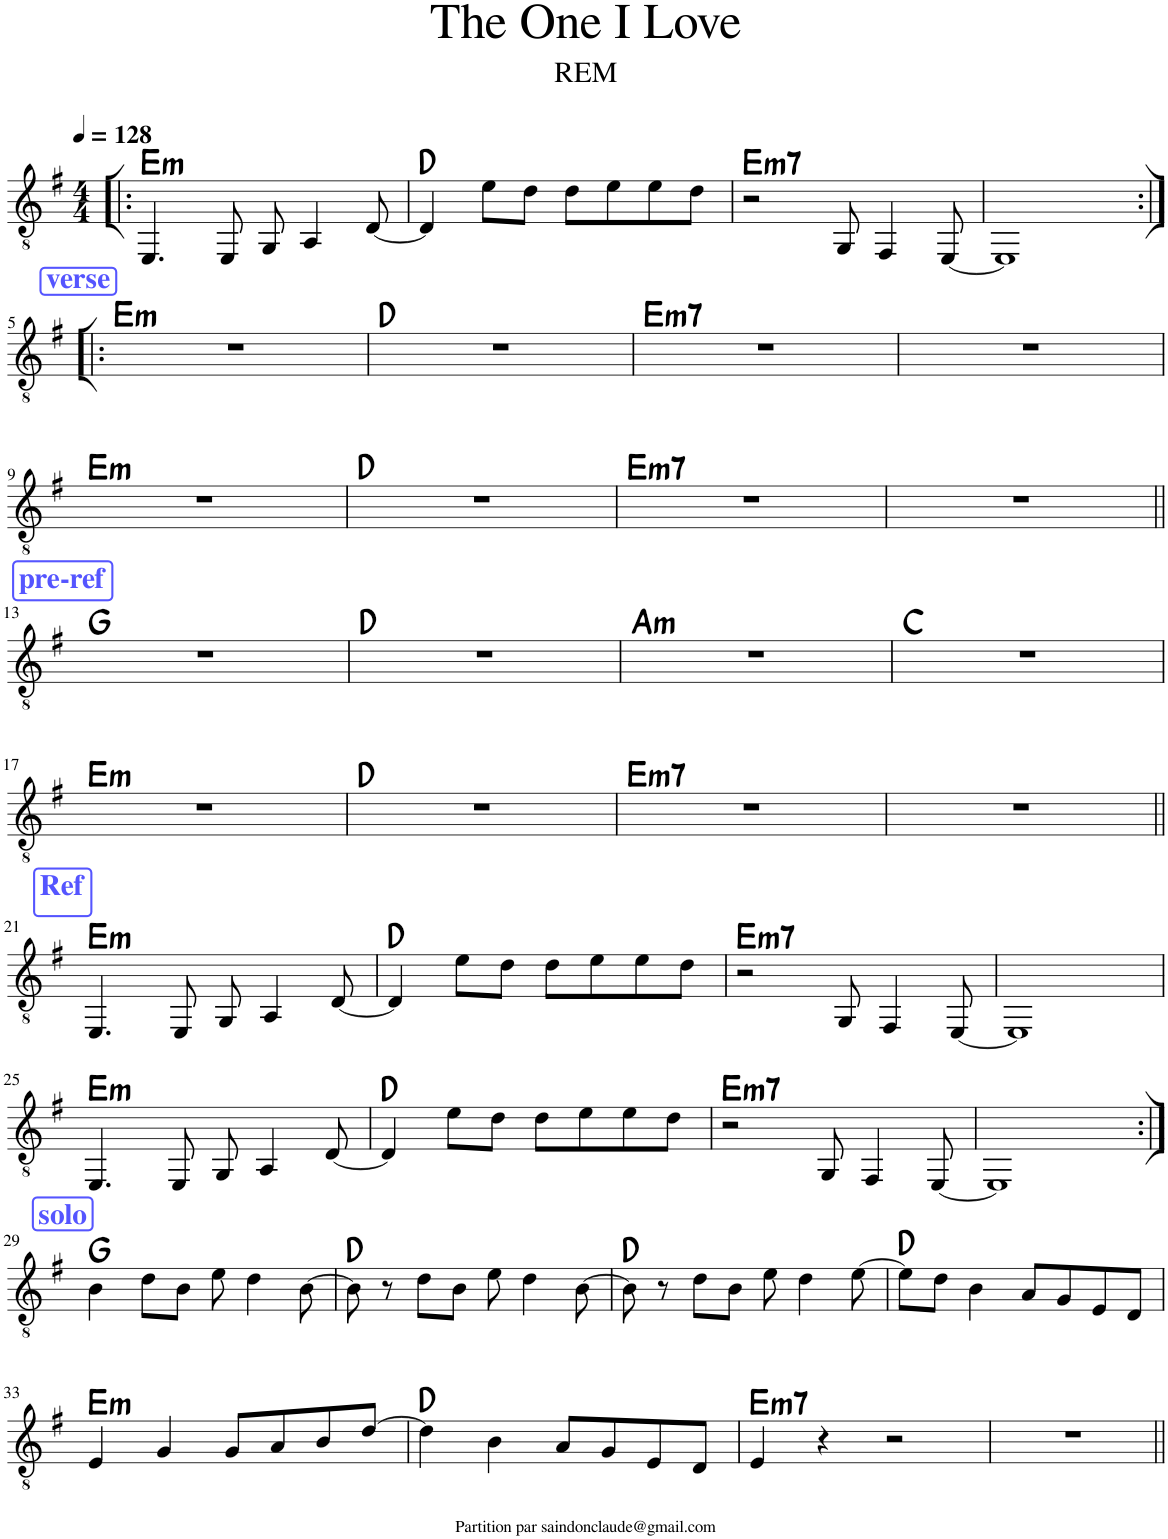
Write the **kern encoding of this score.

**kern	**harte
*part1	*part1
*staff1	*
*I"Classical Guitar	*
*I'Guit.	*
*clefGv2	*
*k[f#]	*
*M4/4	*
*MM128	*
=1!|:	=1!|:
!	!LO:H:kt=m
4.EE/	E:min
8EE/	.
8GG/	.
4AA/	.
[8D/	.
=2	=2
4D/]	D:maj
8e\L	.
8d\J	.
8d\L	.
8e\	.
8e\	.
8d\J	.
=3	=3
!	!LO:H:kt=m7
2r	E:min7
8GG/	.
4FF#/	.
[8EE/	.
=4	=4
1EE]	.
!!LO:LB:g=z
!!LO:REH:place=s1:a:B:cj:color=#5555FF:fs=14:t=verse
=5:|!|:	=5:|!|:
!	!LO:H:kt=m
1r	E:min
=6	=6
1r	D:maj
=7	=7
!	!LO:H:kt=m7
1r	E:min7
=8	=8
1r	.
!!LO:LB:g=z
=9	=9
!	!LO:H:kt=m
1r	E:min
=10	=10
1r	D:maj
=11	=11
!	!LO:H:kt=m7
1r	E:min7
=12	=12
1r	.
!!LO:LB:g=z
!!LO:REH:place=s1:a:B:cj:color=#5555FF:fs=14:t=pre-ref
=13||	=13||
1r	G:maj
=14	=14
1r	D:maj
=15	=15
!	!LO:H:kt=m
1r	A:min
=16	=16
1r	C:maj
!!LO:LB:g=z
=17	=17
!	!LO:H:kt=m
1r	E:min
=18	=18
1r	D:maj
=19	=19
!	!LO:H:kt=m7
1r	E:min7
=20	=20
1r	.
!!LO:LB:g=z
!!LO:REH:place=s1:a:t=
!!LO:REH:place=s1:a:B:cj:color=#5555FF:fs=14:t=Ref
=21||	=21||
!	!LO:H:kt=m
4.EE/	E:min
8EE/	.
8GG/	.
4AA/	.
[8D/	.
=22	=22
4D/]	D:maj
8e\L	.
8d\J	.
8d\L	.
8e\	.
8e\	.
8d\J	.
=23	=23
!	!LO:H:kt=m7
2r	E:min7
8GG/	.
4FF#/	.
[8EE/	.
=24	=24
1EE]	.
!!LO:LB:g=z
=25	=25
!	!LO:H:kt=m
4.EE/	E:min
8EE/	.
8GG/	.
4AA/	.
[8D/	.
=26	=26
4D/]	D:maj
8e\L	.
8d\J	.
8d\L	.
8e\	.
8e\	.
8d\J	.
=27	=27
!	!LO:H:kt=m7
2r	E:min7
8GG/	.
4FF#/	.
[8EE/	.
=28	=28
1EE]	.
!!LO:LB:g=z
!!LO:REH:place=s1:a:B:cj:color=#5555FF:fs=14:t=solo
=29:|!	=29:|!
4B\	G:maj
8d\L	.
8B\J	.
8e\	.
4d\	.
[8B\	.
=30	=30
8B\]	D:maj
8r	.
8d\L	.
8B\J	.
8e\	.
4d\	.
[8B\	.
=31	=31
8B\]	D:maj
8r	.
8d\L	.
8B\J	.
8e\	.
4d\	.
[8e\	.
=32	=32
8e\L]	D:maj
8d\J	.
4B\	.
8A/L	.
8G/	.
8E/	.
8D/J	.
!!LO:LB:g=z
=33	=33
!	!LO:H:kt=m
4E/	E:min
4G/	.
8G/L	.
8A/	.
8B/	.
[8d/J	.
=34	=34
4d\]	D:maj
4B\	.
8A/L	.
8G/	.
8E/	.
8D/J	.
=35	=35
!	!LO:H:kt=m7
4E/	E:min7
4r	.
2r	.
=36	=36
1r	.
=||	=||
*-	*-
